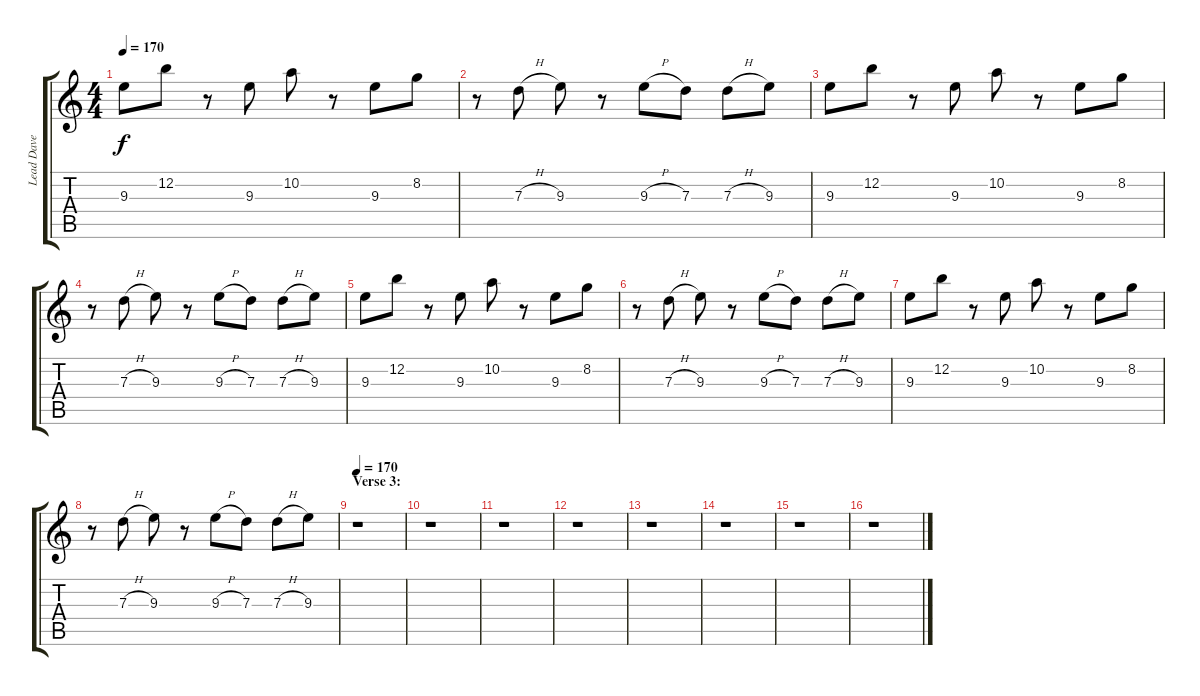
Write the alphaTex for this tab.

\track ("Lead Dave Murray" "Lead Dave ") {instrument distortionguitar}
\staff {score tabs}
\tuning (E4 B3 G3 D3 A2 E2) {hide}
\ts (4 4)
\tempo 170
\clef g2
\ks c
9.3.8{dy f} 12.2.8 r.8 9.3.8 10.2.8 r.8 9.3.8 8.2.8 |
r.8 7.3{h}.8 9.3.8 r.8 9.3{h}.8 7.3.8 7.3{h}.8 9.3.8 |
9.3.8 12.2.8 r.8 9.3.8 10.2.8 r.8 9.3.8 8.2.8 |
r.8 7.3{h}.8 9.3.8 r.8 9.3{h}.8 7.3.8 7.3{h}.8 9.3.8 |
9.3.8 12.2.8 r.8 9.3.8 10.2.8 r.8 9.3.8 8.2.8 |
r.8 7.3{h}.8 9.3.8 r.8 9.3{h}.8 7.3.8 7.3{h}.8 9.3.8 |
9.3.8 12.2.8 r.8 9.3.8 10.2.8 r.8 9.3.8 8.2.8 |
r.8 7.3{h}.8 9.3.8 r.8 9.3{h}.8 7.3.8 7.3{h}.8 9.3.8 |
\section ("" "Verse 3:")
\tempo 170
r.1 |
r.1 |
r.1 |
r.1 |
r.1 |
r.1 |
r.1 |
r.1
